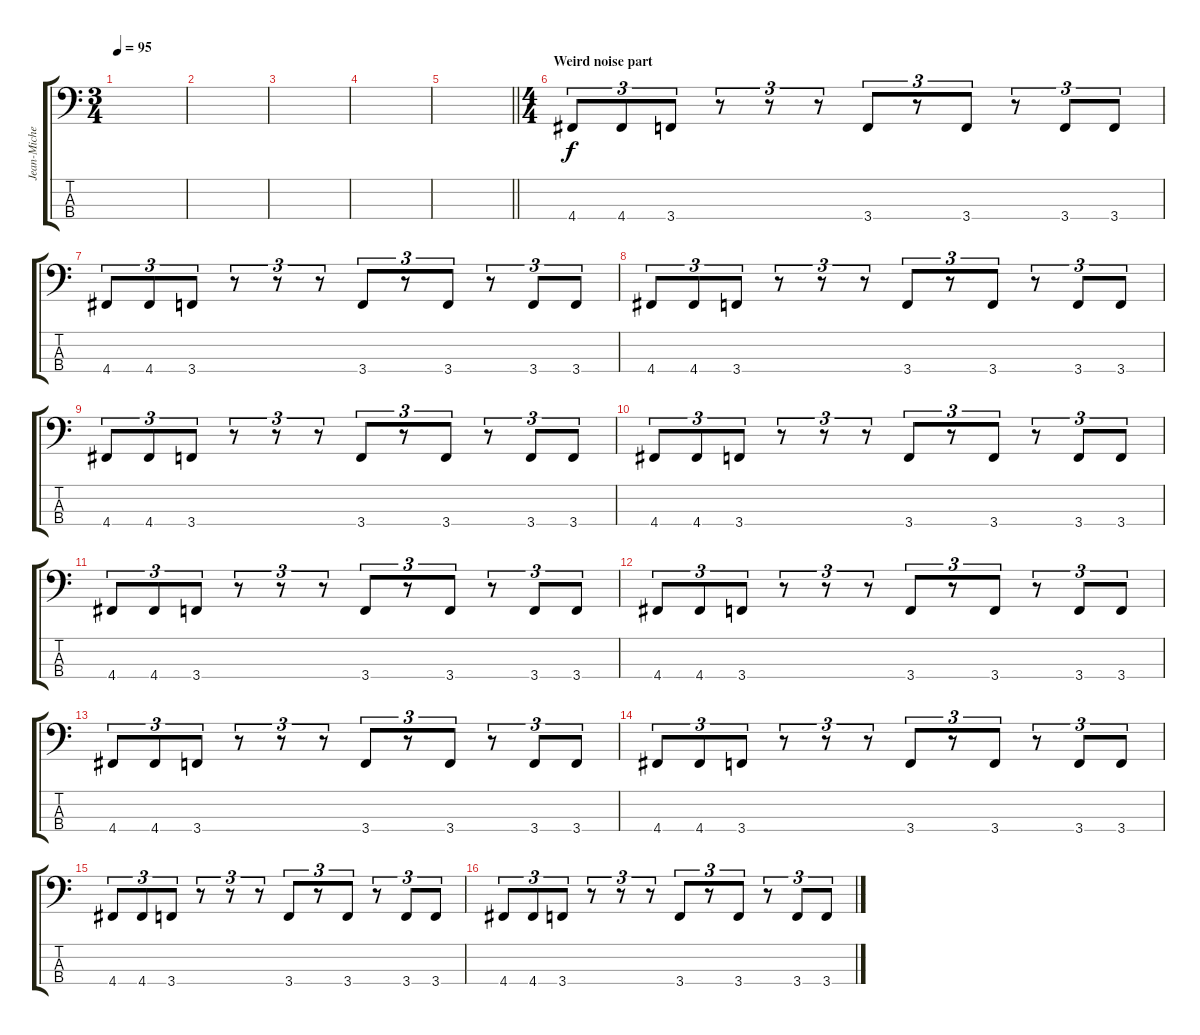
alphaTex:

\track ("Jean-Michel" "Jean-Miche") {instrument electricbasspick}
\staff {score tabs}
\tuning (F2 C2 G1 D1) {hide}
\ts (3 4)
\tempo 95
\clef f4
\ks c
|
|
|
|
\barLineRight lightlight
|
\ts (4 4)
\section ("" "Weird noise part")
4.4.8{tu (3 2)} 4.4.8{tu (3 2)} 3.4.8{tu (3 2)} r.8{tu (3 2)} r.8{tu (3 2)} r.8{tu (3 2)} 3.4.8{tu (3 2)} r.8{tu (3 2)} 3.4.8{tu (3 2)} r.8{tu (3 2)} 3.4.8{tu (3 2)} 3.4.8{tu (3 2)} |
4.4.8{tu (3 2)} 4.4.8{tu (3 2)} 3.4.8{tu (3 2)} r.8{tu (3 2)} r.8{tu (3 2)} r.8{tu (3 2)} 3.4.8{tu (3 2)} r.8{tu (3 2)} 3.4.8{tu (3 2)} r.8{tu (3 2)} 3.4.8{tu (3 2)} 3.4.8{tu (3 2)} |
4.4.8{tu (3 2)} 4.4.8{tu (3 2)} 3.4.8{tu (3 2)} r.8{tu (3 2)} r.8{tu (3 2)} r.8{tu (3 2)} 3.4.8{tu (3 2)} r.8{tu (3 2)} 3.4.8{tu (3 2)} r.8{tu (3 2)} 3.4.8{tu (3 2)} 3.4.8{tu (3 2)} |
4.4.8{tu (3 2)} 4.4.8{tu (3 2)} 3.4.8{tu (3 2)} r.8{tu (3 2)} r.8{tu (3 2)} r.8{tu (3 2)} 3.4.8{tu (3 2)} r.8{tu (3 2)} 3.4.8{tu (3 2)} r.8{tu (3 2)} 3.4.8{tu (3 2)} 3.4.8{tu (3 2)} |
4.4.8{tu (3 2)} 4.4.8{tu (3 2)} 3.4.8{tu (3 2)} r.8{tu (3 2)} r.8{tu (3 2)} r.8{tu (3 2)} 3.4.8{tu (3 2)} r.8{tu (3 2)} 3.4.8{tu (3 2)} r.8{tu (3 2)} 3.4.8{tu (3 2)} 3.4.8{tu (3 2)} |
4.4.8{tu (3 2)} 4.4.8{tu (3 2)} 3.4.8{tu (3 2)} r.8{tu (3 2)} r.8{tu (3 2)} r.8{tu (3 2)} 3.4.8{tu (3 2)} r.8{tu (3 2)} 3.4.8{tu (3 2)} r.8{tu (3 2)} 3.4.8{tu (3 2)} 3.4.8{tu (3 2)} |
4.4.8{tu (3 2)} 4.4.8{tu (3 2)} 3.4.8{tu (3 2)} r.8{tu (3 2)} r.8{tu (3 2)} r.8{tu (3 2)} 3.4.8{tu (3 2)} r.8{tu (3 2)} 3.4.8{tu (3 2)} r.8{tu (3 2)} 3.4.8{tu (3 2)} 3.4.8{tu (3 2)} |
4.4.8{tu (3 2)} 4.4.8{tu (3 2)} 3.4.8{tu (3 2)} r.8{tu (3 2)} r.8{tu (3 2)} r.8{tu (3 2)} 3.4.8{tu (3 2)} r.8{tu (3 2)} 3.4.8{tu (3 2)} r.8{tu (3 2)} 3.4.8{tu (3 2)} 3.4.8{tu (3 2)} |
4.4.8{tu (3 2)} 4.4.8{tu (3 2)} 3.4.8{tu (3 2)} r.8{tu (3 2)} r.8{tu (3 2)} r.8{tu (3 2)} 3.4.8{tu (3 2)} r.8{tu (3 2)} 3.4.8{tu (3 2)} r.8{tu (3 2)} 3.4.8{tu (3 2)} 3.4.8{tu (3 2)} |
4.4.8{tu (3 2)} 4.4.8{tu (3 2)} 3.4.8{tu (3 2)} r.8{tu (3 2)} r.8{tu (3 2)} r.8{tu (3 2)} 3.4.8{tu (3 2)} r.8{tu (3 2)} 3.4.8{tu (3 2)} r.8{tu (3 2)} 3.4.8{tu (3 2)} 3.4.8{tu (3 2)} |
4.4.8{tu (3 2)} 4.4.8{tu (3 2)} 3.4.8{tu (3 2)} r.8{tu (3 2)} r.8{tu (3 2)} r.8{tu (3 2)} 3.4.8{tu (3 2)} r.8{tu (3 2)} 3.4.8{tu (3 2)} r.8{tu (3 2)} 3.4.8{tu (3 2)} 3.4.8{tu (3 2)}
